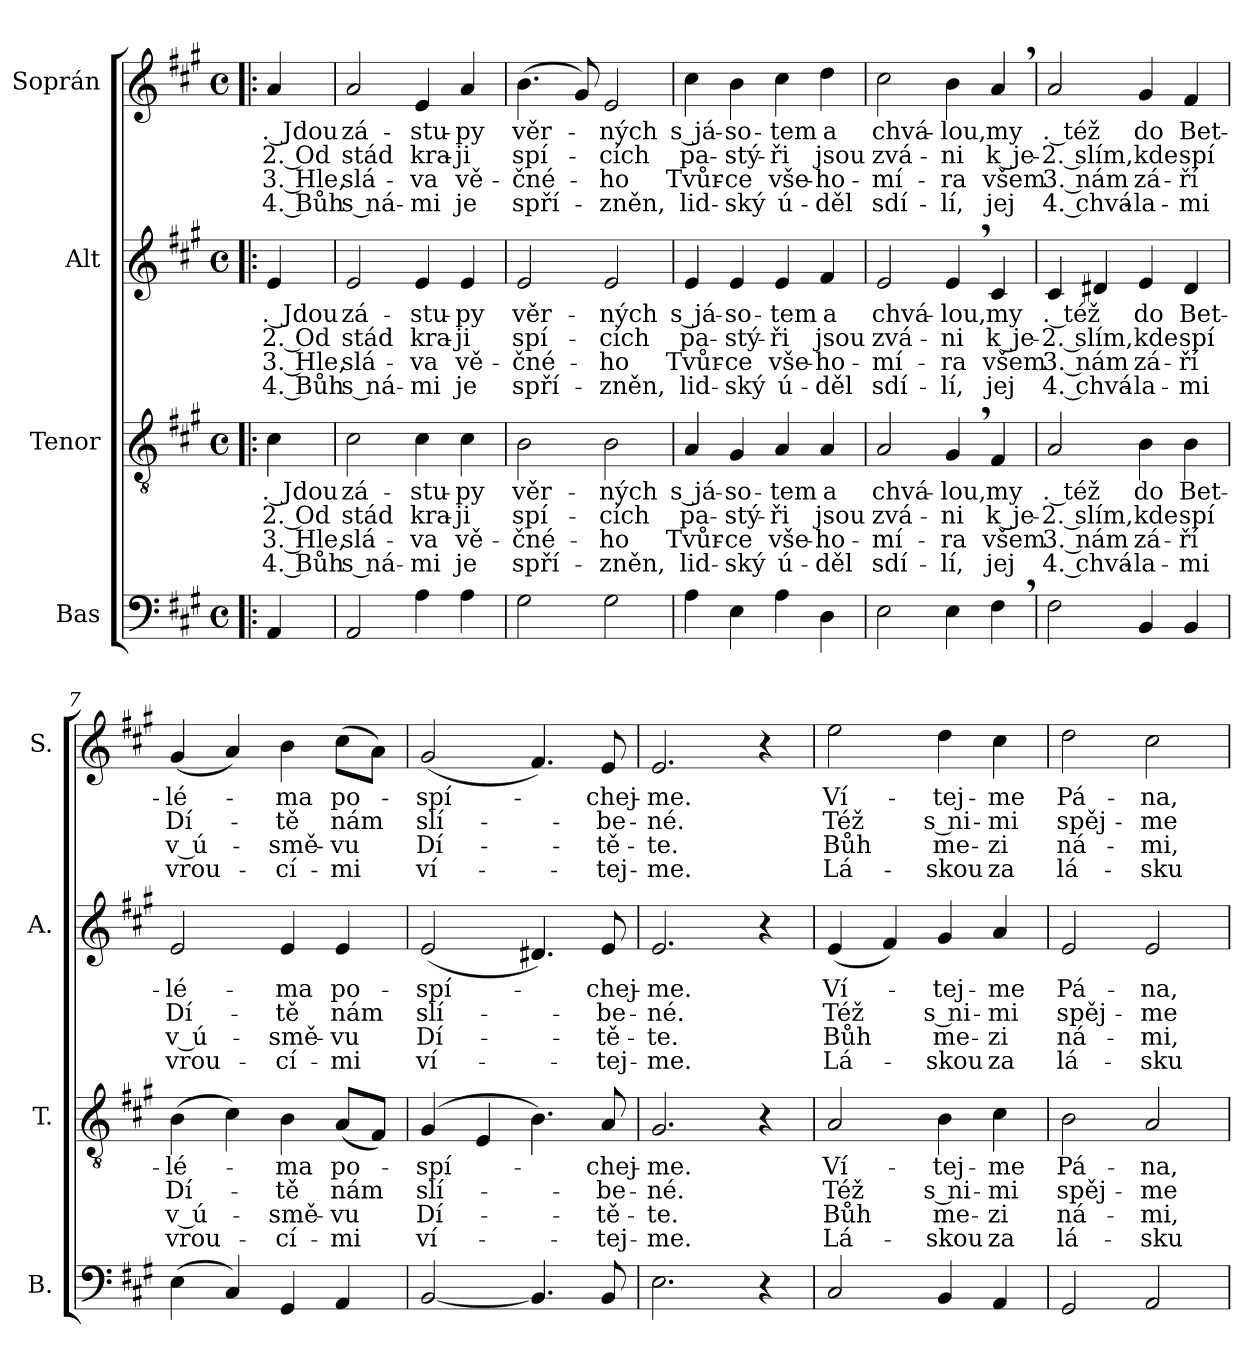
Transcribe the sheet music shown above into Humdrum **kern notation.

**kern	**kern	**text	**text	**text	**text	**kern	**text	**text	**text	**text	**kern	**text	**text	**text	**text
*part4	*part3	*part3	*part3	*part3	*part3	*part2	*part2	*part2	*part2	*part2	*part1	*part1	*part1	*part1	*part1
*staff4	*staff3	*staff3	*staff3	*staff3	*staff3	*staff2	*staff2	*staff2	*staff2	*staff2	*staff1	*staff1	*staff1	*staff1	*staff1
*I"Bas	*I"Tenor	*	*	*	*	*I"Alt	*	*	*	*	*I"Soprán	*	*	*	*
*I'B.	*I'T.	*	*	*	*	*I'A.	*	*	*	*	*I'S.	*	*	*	*
*clefF4	*clefGv2	*	*	*	*	*clefG2	*	*	*	*	*clefG2	*	*	*	*
*k[f#c#g#]	*k[f#c#g#]	*	*	*	*	*k[f#c#g#]	*	*	*	*	*k[f#c#g#]	*	*	*	*
*A:	*A:	*	*	*	*	*A:	*	*	*	*	*A:	*	*	*	*
*M4/4	*M4/4	*	*	*	*	*M4/4	*	*	*	*	*M4/4	*	*	*	*
*met(c)	*met(c)	*	*	*	*	*met(c)	*	*	*	*	*met(c)	*	*	*	*
=1!|:	=1!|:	=1!|:	=1!|:	=1!|:	=1!|:	=1!|:	=1!|:	=1!|:	=1!|:	=1!|:	=1!|:	=1!|:	=1!|:	=1!|:	=1!|:
!	!	!LO:LY:b:rj	!LO:LY:b:rj	!LO:LY:b:rj	!LO:LY:b:rj	!	!LO:LY:a:rj	!LO:LY:a:rj	!LO:LY:a:rj	!LO:LY:a:rj	!	!LO:LY:b:rj	!LO:LY:b:rj	!LO:LY:b:rj	!LO:LY:b:rj
4AA/	4c#\	. Jdou	2. Od	3. Hle,	4. Bůh	4e/	. Jdou	2. Od	3. Hle,	4. Bůh	4a/	. Jdou	2. Od	3. Hle,	4. Bůh
=2	=2	=2	=2	=2	=2	=2	=2	=2	=2	=2	=2	=2	=2	=2	=2
!	!	!LO:LY:b	!LO:LY:b	!LO:LY:b	!LO:LY:b	!	!LO:LY:a	!LO:LY:a	!LO:LY:a	!LO:LY:a	!	!LO:LY:b	!LO:LY:b	!LO:LY:b	!LO:LY:b
2AA/	2c#\	zá-	stád	slá-	s ná-	2e/	zá-	stád	slá-	s ná-	2a/	zá-	stád	slá-	s ná-
!	!	!LO:LY:b	!LO:LY:b	!LO:LY:b	!LO:LY:b	!	!LO:LY:a	!LO:LY:a	!LO:LY:a	!LO:LY:a	!	!LO:LY:b	!LO:LY:b	!LO:LY:b	!LO:LY:b
4A\	4c#\	-stu-	kra-	-va	-mi	4e/	-stu-	kra-	-va	-mi	4e/	-stu-	kra-	-va	-mi
!	!	!LO:LY:b	!LO:LY:b	!LO:LY:b	!LO:LY:b	!	!LO:LY:a	!LO:LY:a	!LO:LY:a	!LO:LY:a	!	!LO:LY:b	!LO:LY:b	!LO:LY:b	!LO:LY:b
4A\	4c#\	-py	-ji	vě-	je	4e/	-py	-ji	vě-	je	4a/	-py	-ji	vě-	je
=3	=3	=3	=3	=3	=3	=3	=3	=3	=3	=3	=3	=3	=3	=3	=3
!	!	!LO:LY:b	!LO:LY:b	!LO:LY:b	!LO:LY:b	!	!LO:LY:a	!LO:LY:a	!LO:LY:a	!LO:LY:a	!	!LO:LY:b	!LO:LY:b	!LO:LY:b	!LO:LY:b
2G#\	2B\	věr-	spí-	-čné-	spří-	2e/	věr-	spí-	-čné-	spří-	(>4.b\	věr-	spí-	-čné-	spří-
.	.	.	.	.	.	.	.	.	.	.	8g#/)	.	.	.	.
!	!	!LO:LY:b	!LO:LY:b	!LO:LY:b	!LO:LY:b	!	!LO:LY:a	!LO:LY:a	!LO:LY:a	!LO:LY:a	!	!LO:LY:b	!LO:LY:b	!LO:LY:b	!LO:LY:b
2G#\	2B\	-ných	-cích	-ho	-zněn,	2e/	-ných	-cích	-ho	-zněn,	2e/	-ných	-cích	-ho	-zněn,
=4	=4	=4	=4	=4	=4	=4	=4	=4	=4	=4	=4	=4	=4	=4	=4
!	!	!LO:LY:b:rj	!LO:LY:b:rj	!LO:LY:b:rj	!LO:LY:b:rj	!	!LO:LY:a:rj	!LO:LY:a:rj	!LO:LY:a:rj	!LO:LY:a:rj	!	!LO:LY:b:rj	!LO:LY:b:rj	!LO:LY:b:rj	!LO:LY:b:rj
4A\	4A/	s já-	pa-	Tvůr-	lid-	4e/	s já-	pa-	Tvůr-	lid-	4cc#\	s já-	pa-	Tvůr-	lid-
!	!	!LO:LY:b	!LO:LY:b	!LO:LY:b	!LO:LY:b	!	!LO:LY:a	!LO:LY:a	!LO:LY:a	!LO:LY:a	!	!LO:LY:b	!LO:LY:b	!LO:LY:b	!LO:LY:b
4E\	4G#/	-so-	-stý-	-ce	-ský	4e/	-so-	-stý-	-ce	-ský	4b\	-so-	-stý-	-ce	-ský
!	!	!LO:LY:b	!LO:LY:b	!LO:LY:b	!LO:LY:b	!	!LO:LY:a	!LO:LY:a	!LO:LY:a	!LO:LY:a	!	!LO:LY:b	!LO:LY:b	!LO:LY:b	!LO:LY:b
4A\	4A/	-tem	-ři	vše-	ú-	4e/	-tem	-ři	vše-	ú-	4cc#\	-tem	-ři	vše-	ú-
!	!	!LO:LY:b	!LO:LY:b	!LO:LY:b	!LO:LY:b	!	!LO:LY:a	!LO:LY:a	!LO:LY:a	!LO:LY:a	!	!LO:LY:b	!LO:LY:b	!LO:LY:b	!LO:LY:b
4D\	4A/	a	jsou	-ho-	-děl	4f#/	a	jsou	-ho-	-děl	4dd\	a	jsou	-ho-	-děl
=5	=5	=5	=5	=5	=5	=5	=5	=5	=5	=5	=5	=5	=5	=5	=5
!	!	!LO:LY:b	!LO:LY:b	!LO:LY:b	!LO:LY:b	!	!LO:LY:a	!LO:LY:a	!LO:LY:a	!LO:LY:a	!	!LO:LY:b	!LO:LY:b	!LO:LY:b	!LO:LY:b
2E\	2A/	chvá-	zvá-	-mí-	sdí-	2e/	chvá-	zvá-	-mí-	sdí-	2cc#\	chvá-	zvá-	-mí-	sdí-
!	!	!LO:LY:b	!LO:LY:b	!LO:LY:b	!LO:LY:b	!	!LO:LY:a	!LO:LY:a	!LO:LY:a	!LO:LY:a	!	!LO:LY:b	!LO:LY:b	!LO:LY:b	!LO:LY:b
4E\	4G#,>/	-lou,	-ni	-ra	-lí,	4e,>/	-lou,	-ni	-ra	-lí,	4b\	-lou,	-ni	-ra	-lí,
!	!	!LO:LY:b	!LO:LY:b	!LO:LY:b	!LO:LY:b	!	!LO:LY:a	!LO:LY:a	!LO:LY:a	!LO:LY:a	!	!LO:LY:b	!LO:LY:b	!LO:LY:b	!LO:LY:b
4F#,>\	4F#/	my	k je-	všem	jej	4c#/	my	k je-	všem	jej	4a,>/	my	k je-	všem	jej
!!LO:LB:g=z
=6	=6	=6	=6	=6	=6	=6	=6	=6	=6	=6	=6	=6	=6	=6	=6
!	!	!LO:LY:b:rj	!LO:LY:b:rj	!LO:LY:b:rj	!LO:LY:b:rj	!	!LO:LY:a:rj	!LO:LY:a:rj	!LO:LY:a:rj	!LO:LY:a:rj	!	!LO:LY:b:rj	!LO:LY:b:rj	!LO:LY:b:rj	!LO:LY:b:rj
2F#\	2A/	. též	-2. slím,	3. nám	4. chvá-	4c#/	. též	-2. slím,	3. nám	4. chvá-	2a/	. též	-2. slím,	3. nám	4. chvá-
.	.	.	.	.	.	4d#X/	.	.	.	.	.	.	.	.	.
!	!	!LO:LY:b	!LO:LY:b	!LO:LY:b	!LO:LY:b	!	!LO:LY:a	!LO:LY:a	!LO:LY:a	!LO:LY:a	!	!LO:LY:b	!LO:LY:b	!LO:LY:b	!LO:LY:b
4BB/	4B\	do	kde	zá-	-la-	4e/	do	kde	zá-	-la-	4g#/	do	kde	zá-	-la-
!	!	!LO:LY:b	!LO:LY:b	!LO:LY:b	!LO:LY:b	!	!LO:LY:a	!LO:LY:a	!LO:LY:a	!LO:LY:a	!	!LO:LY:b	!LO:LY:b	!LO:LY:b	!LO:LY:b
4BB/	4B\	Bet-	spí	-ří	-mi	4d#/	Bet-	spí	-ří	-mi	4f#/	Bet-	spí	-ří	-mi
=7	=7	=7	=7	=7	=7	=7	=7	=7	=7	=7	=7	=7	=7	=7	=7
!	!	!LO:LY:b	!LO:LY:b	!LO:LY:b	!LO:LY:b	!	!LO:LY:a	!LO:LY:a	!LO:LY:a	!LO:LY:a	!	!LO:LY:b	!LO:LY:b	!LO:LY:b	!LO:LY:b
(>4E\	(>4B\	-lé-	Dí-	v ú-	vrou-	2e/	-lé-	Dí-	v ú-	vrou-	(<4g#/	-lé-	Dí-	v ú-	vrou-
4C#/)	4c#\)	.	.	.	.	.	.	.	.	.	4a/)	.	.	.	.
!	!	!LO:LY:b	!LO:LY:b	!LO:LY:b	!LO:LY:b	!	!LO:LY:a	!LO:LY:a	!LO:LY:a	!LO:LY:a	!	!LO:LY:b	!LO:LY:b	!LO:LY:b	!LO:LY:b
4GG#/	4B\	-ma	-tě	-smě-	-cí-	4e/	-ma	-tě	-smě-	-cí-	4b\	-ma	-tě	-smě-	-cí-
!	!	!LO:LY:b	!LO:LY:b	!LO:LY:b	!LO:LY:b	!	!LO:LY:a	!LO:LY:a	!LO:LY:a	!LO:LY:a	!	!LO:LY:b	!LO:LY:b	!LO:LY:b	!LO:LY:b
4AA/	(<8A/L	po-	nám	-vu	-mi	4e/	po-	nám	-vu	-mi	(>8cc#\L	po-	nám	-vu	-mi
.	8F#/J)	.	.	.	.	.	.	.	.	.	8a\J)	.	.	.	.
=8	=8	=8	=8	=8	=8	=8	=8	=8	=8	=8	=8	=8	=8	=8	=8
!	!	!LO:LY:b	!LO:LY:b	!LO:LY:b	!LO:LY:b	!	!LO:LY:a	!LO:LY:a	!LO:LY:a	!LO:LY:a	!	!LO:LY:b	!LO:LY:b	!LO:LY:b	!LO:LY:b
[<2BB/	(4G#/	-spí-	slí-	Dí-	ví-	(<2e/	-spí-	slí-	Dí-	ví-	(<2g#/	-spí-	slí-	Dí-	ví-
.	4E/	.	.	.	.	.	.	.	.	.	.	.	.	.	.
4.BB/]	4.B\)	.	.	.	.	4.d#X/)	.	.	.	.	4.f#/)	.	.	.	.
!	!	!LO:LY:b	!LO:LY:b	!LO:LY:b	!LO:LY:b	!	!LO:LY:a	!LO:LY:a	!LO:LY:a	!LO:LY:a	!	!LO:LY:b	!LO:LY:b	!LO:LY:b	!LO:LY:b
8BB/	8A/	-chej-	-be-	-tě-	-tej-	8e/	-chej-	-be-	-tě-	-tej-	8e/	-chej-	-be-	-tě-	-tej-
=9	=9	=9	=9	=9	=9	=9	=9	=9	=9	=9	=9	=9	=9	=9	=9
!	!	!LO:LY:b	!LO:LY:b	!LO:LY:b	!LO:LY:b	!	!LO:LY:a	!LO:LY:a	!LO:LY:a	!LO:LY:a	!	!LO:LY:b	!LO:LY:b	!LO:LY:b	!LO:LY:b
2.E\	2.G#/	-me.	-né.	-te.	-me.	2.e/	-me.	-né.	-te.	-me.	2.e/	-me.	-né.	-te.	-me.
4r	4r	.	.	.	.	4r	.	.	.	.	4r	.	.	.	.
=10	=10	=10	=10	=10	=10	=10	=10	=10	=10	=10	=10	=10	=10	=10	=10
!	!	!LO:LY:b	!LO:LY:b	!LO:LY:b	!LO:LY:b	!	!LO:LY:a	!LO:LY:a	!LO:LY:a	!LO:LY:a	!	!LO:LY:b	!LO:LY:b	!LO:LY:b	!LO:LY:b
2C#/	2A/	Ví-	Též	Bůh	Lá-	(<4e/	Ví-	Též	Bůh	Lá-	2ee\	Ví-	Též	Bůh	Lá-
.	.	.	.	.	.	4f#/)	.	.	.	.	.	.	.	.	.
!	!	!LO:LY:b	!LO:LY:b	!LO:LY:b	!LO:LY:b	!	!LO:LY:a	!LO:LY:a	!LO:LY:a	!LO:LY:a	!	!LO:LY:b	!LO:LY:b	!LO:LY:b	!LO:LY:b
4BB/	4B\	-tej-	s ni-	me-	-skou	4g#/	-tej-	s ni-	me-	-skou	4dd\	-tej-	s ni-	me-	-skou
!	!	!LO:LY:b	!LO:LY:b	!LO:LY:b	!LO:LY:b	!	!LO:LY:a	!LO:LY:a	!LO:LY:a	!LO:LY:a	!	!LO:LY:b	!LO:LY:b	!LO:LY:b	!LO:LY:b
4AA/	4c#\	-me	-mi	-zi	za	4a/	-me	-mi	-zi	za	4cc#\	-me	-mi	-zi	za
=11	=11	=11	=11	=11	=11	=11	=11	=11	=11	=11	=11	=11	=11	=11	=11
!	!	!LO:LY:b	!LO:LY:b	!LO:LY:b	!LO:LY:b	!	!LO:LY:a	!LO:LY:a	!LO:LY:a	!LO:LY:a	!	!LO:LY:b	!LO:LY:b	!LO:LY:b	!LO:LY:b
2GG#/	2B\	Pá-	spěj-	ná-	lá-	2e/	Pá-	spěj-	ná-	lá-	2dd\	Pá-	spěj-	ná-	lá-
!	!	!LO:LY:b	!LO:LY:b	!LO:LY:b	!LO:LY:b	!	!LO:LY:a	!LO:LY:a	!LO:LY:a	!LO:LY:a	!	!LO:LY:b	!LO:LY:b	!LO:LY:b	!LO:LY:b
2AA/	2A/	-na,	-me	-mi,	-sku	2e/	-na,	-me	-mi,	-sku	2cc#\	-na,	-me	-mi,	-sku
=	=	=	=	=	=	=	=	=	=	=	=	=	=	=	=
*-	*-	*-	*-	*-	*-	*-	*-	*-	*-	*-	*-	*-	*-	*-	*-
